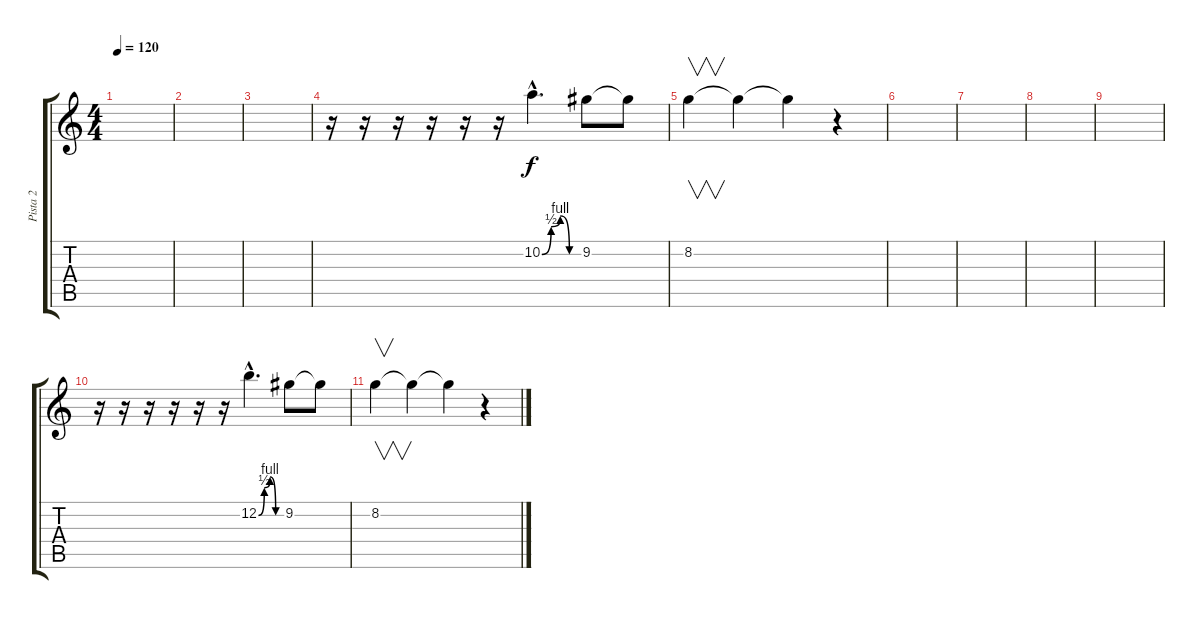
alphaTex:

\track ("Pista 2" "Pista 2") {instrument electricguitarclean}
\staff {score tabs}
\tuning (E4 B3 G3 D3 A2 E2) {hide}
\ts (4 4)
\tempo 120
\clef g2
\ks c
|
|
|
r.16 r.16 r.16 r.16 r.16 r.16 10.2{be (custom 0 0 15 2 30 4 45 0 60 0) hac}.4{d} 9.2.8 9.2{t}.8 |
8.2.4{v} 8.2{t}.4 8.2{t}.4 r.4 |
|
|
|
|
r.16 r.16 r.16 r.16 r.16 r.16 12.2{be (custom 0 0 15 2 30 4 45 0 60 0) hac}.4{d} 9.2.8 9.2{t}.8 |
8.2.4{v} 8.2{t}.4 8.2{t}.4 r.4
